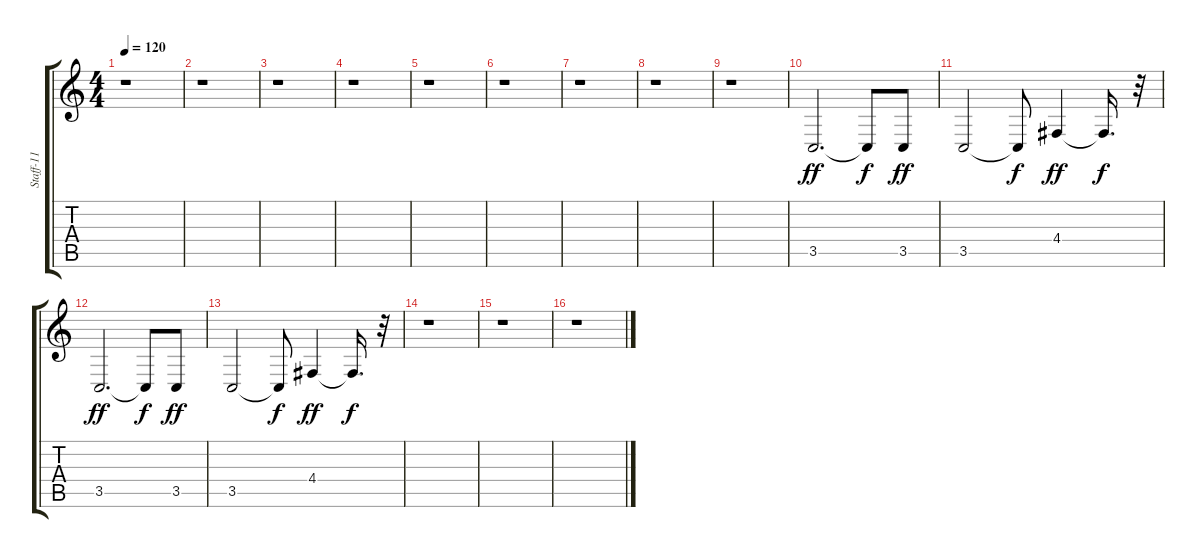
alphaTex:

\track ("Staff-11" "Staff-11") {instrument tubularbells}
\staff {score tabs}
\tuning (E4 B3 G3 D3 A2 E2) {hide}
\ts (4 4)
\tempo 120
\clef g2
\ks c
r.1{dy ff} |
r.1 |
r.1 |
r.1 |
r.1 |
r.1 |
r.1 |
r.1 |
r.1 |
3.5.2{d} 3.5{t}.8{dy f} 3.5.8{dy ff} |
3.5.2 3.5{t}.8{dy f} 4.4.4{dy ff} 4.4{t}.16{d dy f} r.32 |
3.5.2{d dy ff} 3.5{t}.8{dy f} 3.5.8{dy ff} |
3.5.2 3.5{t}.8{dy f} 4.4.4{dy ff} 4.4{t}.16{d dy f} r.32 |
r.1 |
r.1 |
r.1
